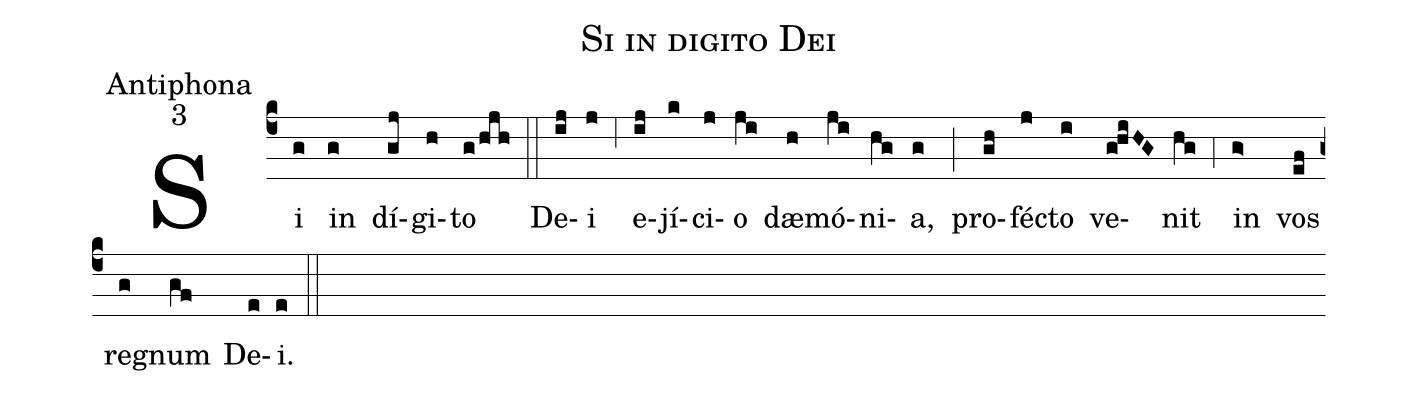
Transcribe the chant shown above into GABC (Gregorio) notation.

name:Si in digito Dei;
office-part:Antiphona;
mode:3;
%%
(c4) Si(g) in(g) dí(gj)gi(h)to(g/hjh) (::) De(ij)i(j) (;6) e(ij)jí(k)ci(j)o(ji) dæ(h)mó(ji)ni(hg)a,(g) (;) pro(gh)fé(j)cto(i) ve(g!hiHG)nit(hg) (;4) in(g>) vos(ef) re(g)gnum(gf) De(e)i.(e) (::)
